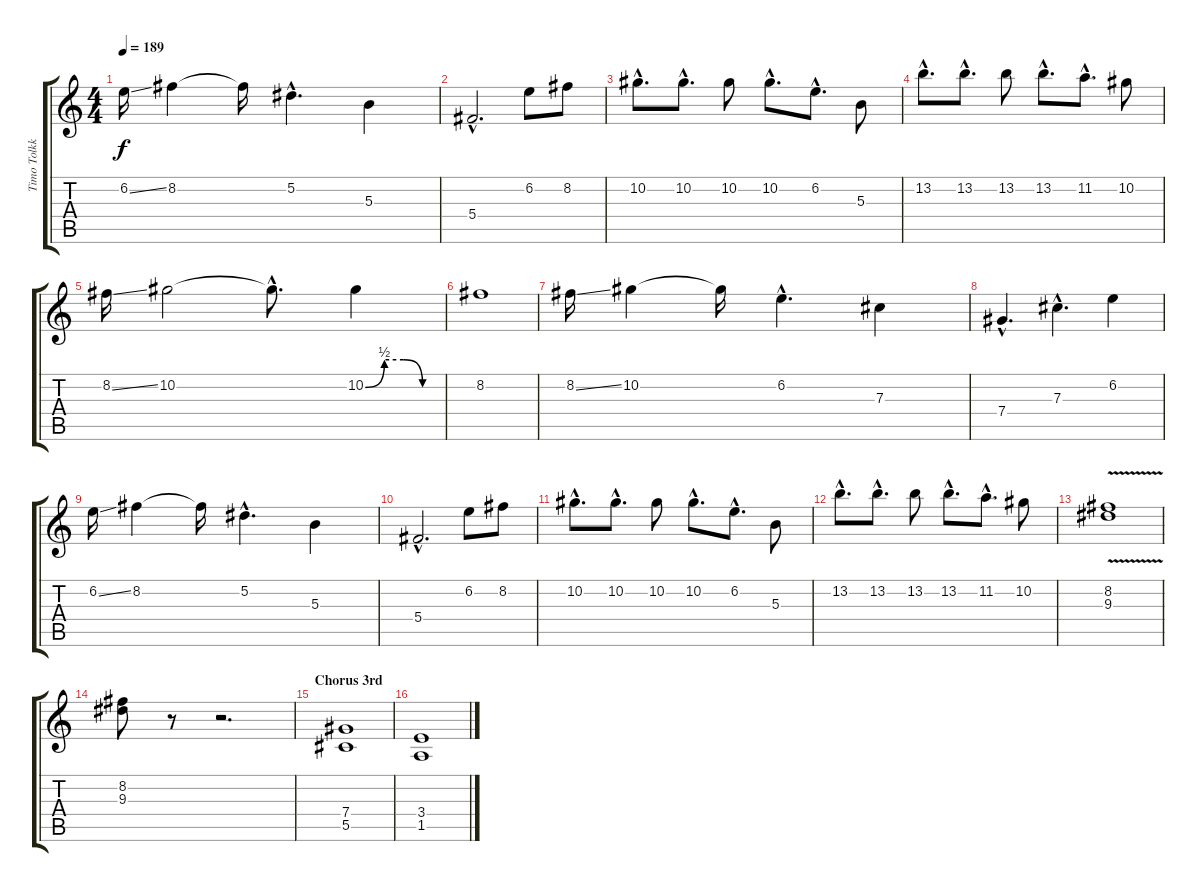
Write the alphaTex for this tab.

\track ("Timo Tolkki" "Timo Tolkk") {instrument distortionguitar}
\staff {score tabs}
\tuning (Eb4 Bb3 Gb3 Db3 Ab2 Eb2) {hide}
\ts (4 4)
\tempo 189
\clef g2
\ks c
6.2{ss}.16{dy f} 8.2.4 8.2{t}.16 5.2{hac}.4{d} 5.3.4 |
5.4{hac}.2{d} 6.2.8 8.2.8 |
10.2{hac}.8{d} 10.2{hac}.8{d} 10.2.8 10.2{hac}.8{d} 6.2{hac}.8{d} 5.3.8 |
13.2{hac}.8{d} 13.2{hac}.8{d} 13.2.8 13.2{hac}.8{d} 11.2{hac}.8{d} 10.2.8 |
8.2{ss}.16 10.2.2 10.2{hac t}.8{d} 10.2{be (custom 0 0 15 2 30 2 45 0 60 0)}.4 |
8.2.1 |
8.2{ss}.16 10.2.4 10.2{t}.16 6.2{hac}.4{d} 7.3.4 |
7.4{hac}.4{d} 7.3{hac}.4{d} 6.2.4 |
6.2{ss}.16 8.2.4 8.2{t}.16 5.2{hac}.4{d} 5.3.4 |
5.4{hac}.2{d} 6.2.8 8.2.8 |
10.2{hac}.8{d} 10.2{hac}.8{d} 10.2.8 10.2{hac}.8{d} 6.2{hac}.8{d} 5.3.8 |
13.2{hac}.8{d} 13.2{hac}.8{d} 13.2.8 13.2{hac}.8{d} 11.2{hac}.8{d} 10.2.8 |
(8.2{v} 9.3).1 |
(8.2 9.3).8 r.8 r.2{d} |
\section ("" "Chorus 3rd")
(7.4 5.5).1 |
(3.4 1.5).1
